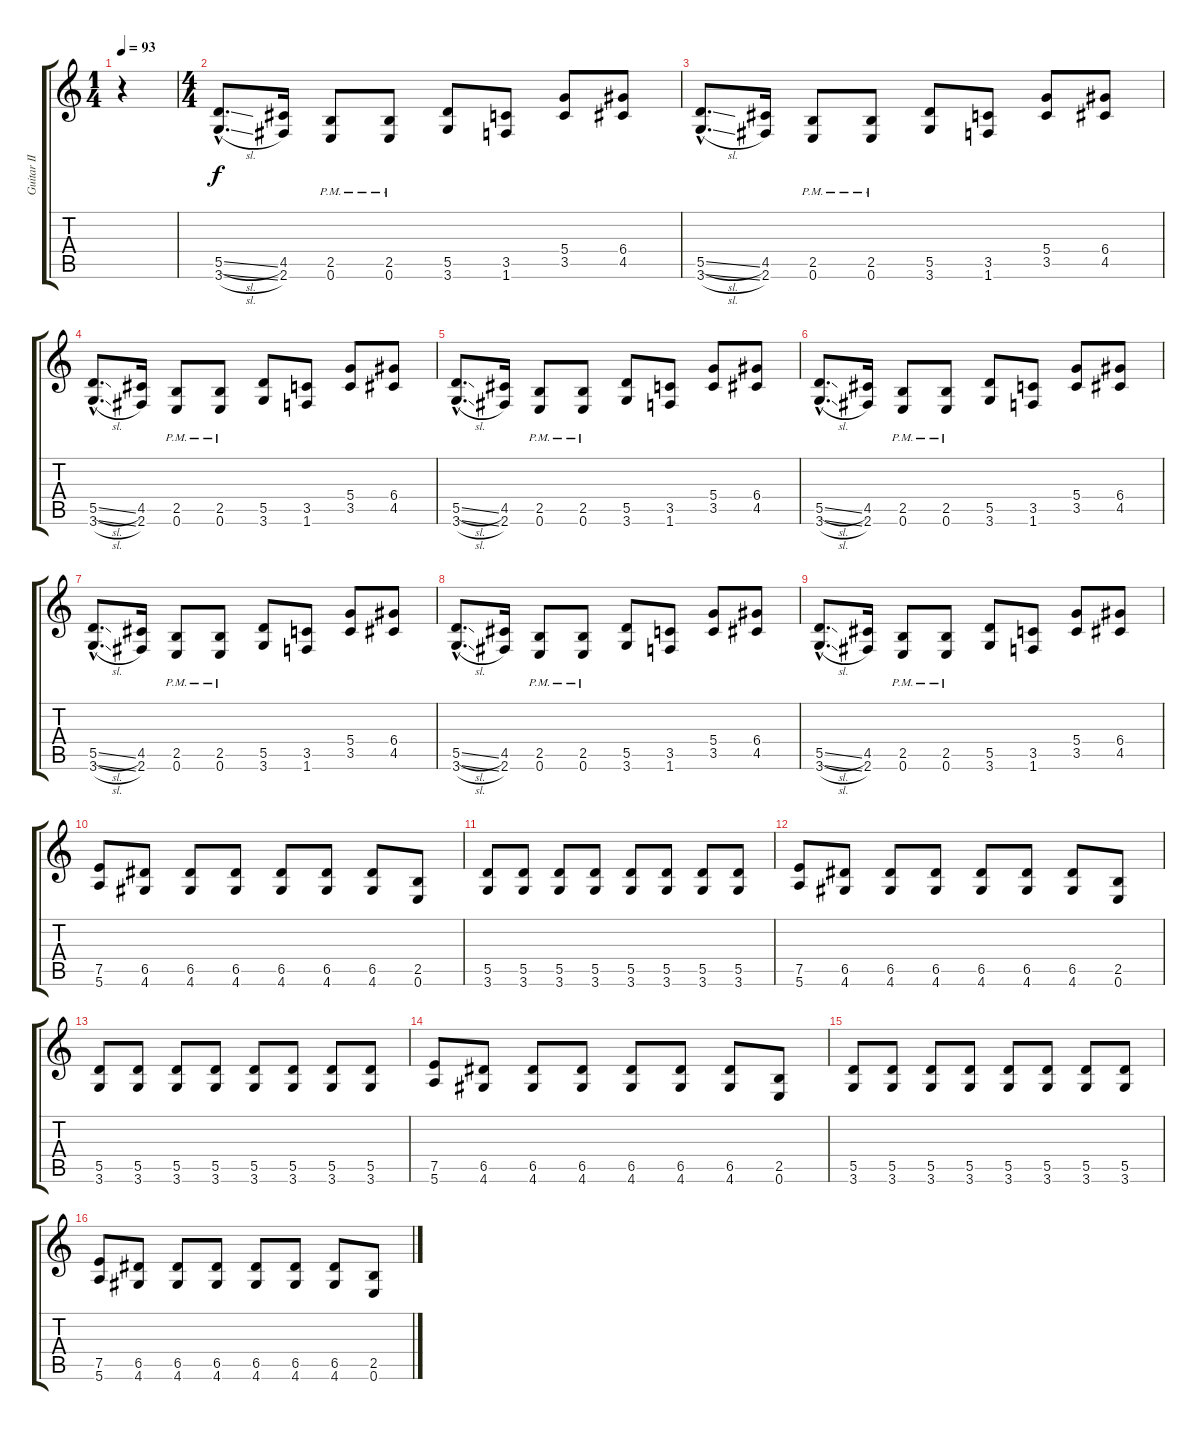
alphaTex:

\track ("Guitar II" "Guitar II") {instrument distortionguitar}
\staff {score tabs}
\tuning (E4 B3 G3 D3 A2 E2) {hide}
\ts (1 4)
\tempo 93
\tempo 96
\tempo 93
\clef g2
\ks c
r.4{dy f instrument distortionguitar} |
\ts (4 4)
(5.5{sl hac} 3.6{sl hac}).8{d} (4.5 2.6).16 (2.5{pm} 0.6{pm}).8 (2.5{pm} 0.6{pm}).8 (5.5 3.6).8 (3.5 1.6).8 (5.4 3.5).8 (6.4 4.5).8 |
(5.5{sl hac} 3.6{sl hac}).8{d} (4.5 2.6).16 (2.5{pm} 0.6{pm}).8 (2.5{pm} 0.6{pm}).8 (5.5 3.6).8 (3.5 1.6).8 (5.4 3.5).8 (6.4 4.5).8 |
(5.5{sl hac} 3.6{sl hac}).8{d} (4.5 2.6).16 (2.5{pm} 0.6{pm}).8 (2.5{pm} 0.6{pm}).8 (5.5 3.6).8 (3.5 1.6).8 (5.4 3.5).8 (6.4 4.5).8 |
(5.5{sl hac} 3.6{sl hac}).8{d} (4.5 2.6).16 (2.5{pm} 0.6{pm}).8 (2.5{pm} 0.6{pm}).8 (5.5 3.6).8 (3.5 1.6).8 (5.4 3.5).8 (6.4 4.5).8 |
(5.5{sl hac} 3.6{sl hac}).8{d} (4.5 2.6).16 (2.5{pm} 0.6{pm}).8 (2.5{pm} 0.6{pm}).8 (5.5 3.6).8 (3.5 1.6).8 (5.4 3.5).8 (6.4 4.5).8 |
(5.5{sl hac} 3.6{sl hac}).8{d} (4.5 2.6).16 (2.5{pm} 0.6{pm}).8 (2.5{pm} 0.6{pm}).8 (5.5 3.6).8 (3.5 1.6).8 (5.4 3.5).8 (6.4 4.5).8 |
(5.5{sl hac} 3.6{sl hac}).8{d} (4.5 2.6).16 (2.5{pm} 0.6{pm}).8 (2.5{pm} 0.6{pm}).8 (5.5 3.6).8 (3.5 1.6).8 (5.4 3.5).8 (6.4 4.5).8 |
(5.5{sl hac} 3.6{sl hac}).8{d} (4.5 2.6).16 (2.5{pm} 0.6{pm}).8 (2.5{pm} 0.6{pm}).8 (5.5 3.6).8 (3.5 1.6).8 (5.4 3.5).8 (6.4 4.5).8 |
(7.5 5.6).8 (6.5 4.6).8 (6.5 4.6).8 (6.5 4.6).8 (6.5 4.6).8 (6.5 4.6).8 (6.5 4.6).8 (2.5 0.6).8 |
(5.5 3.6).8 (5.5 3.6).8 (5.5 3.6).8 (5.5 3.6).8 (5.5 3.6).8 (5.5 3.6).8 (5.5 3.6).8 (5.5 3.6).8 |
(7.5 5.6).8 (6.5 4.6).8 (6.5 4.6).8 (6.5 4.6).8 (6.5 4.6).8 (6.5 4.6).8 (6.5 4.6).8 (2.5 0.6).8 |
(5.5 3.6).8 (5.5 3.6).8 (5.5 3.6).8 (5.5 3.6).8 (5.5 3.6).8 (5.5 3.6).8 (5.5 3.6).8 (5.5 3.6).8 |
(7.5 5.6).8 (6.5 4.6).8 (6.5 4.6).8 (6.5 4.6).8 (6.5 4.6).8 (6.5 4.6).8 (6.5 4.6).8 (2.5 0.6).8 |
(5.5 3.6).8 (5.5 3.6).8 (5.5 3.6).8 (5.5 3.6).8 (5.5 3.6).8 (5.5 3.6).8 (5.5 3.6).8 (5.5 3.6).8 |
(7.5 5.6).8 (6.5 4.6).8 (6.5 4.6).8 (6.5 4.6).8 (6.5 4.6).8 (6.5 4.6).8 (6.5 4.6).8 (2.5 0.6).8
